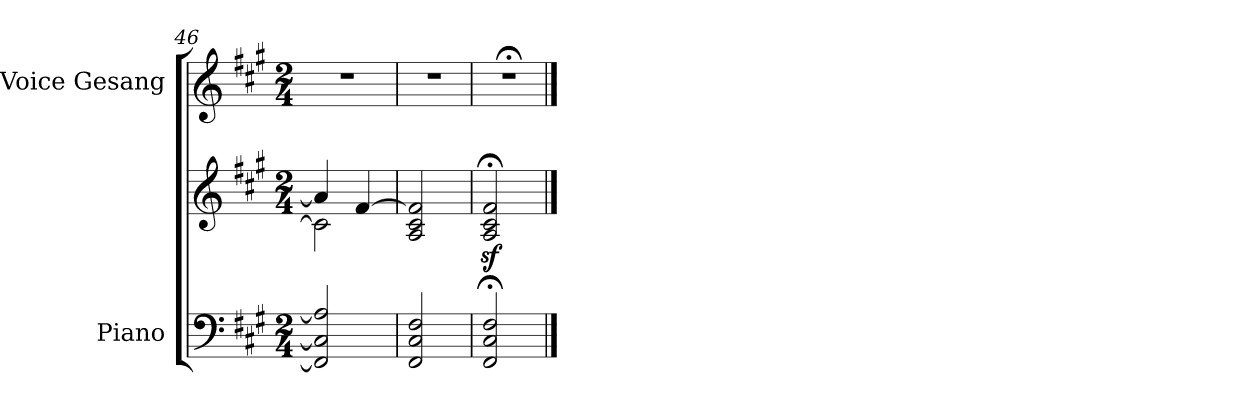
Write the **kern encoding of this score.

**kern	**kern	**kern
*part2	*part2	*part1
*staff3	*staff2	*staff1
*I"Piano	*	*I"Voice Gesang
*I'Pno	*	*
*clefF4	*clefG2	*clefG2
*k[f#c#g#]	*k[f#c#g#]	*k[f#c#g#]
*M2/4	*M2/4	*M2/4
=46	=46	=46
*	*^	*
2FF#/] 2C#/] 2A/]	4a/]	2c#\]	2r
.	[4f#/	.	.
*	*v	*v	*
=47	=47	=47
2FF#/ 2C#/ 2F#/	2A/ 2c#/ 2f#/]	2r
=48	=48	=48
2FF#/;< 2C#/;< 2F#/;<	2A/z<;< 2c#/z<;< 2f#/z<;<	2r;<
==	==	==
*-	*-	*-
